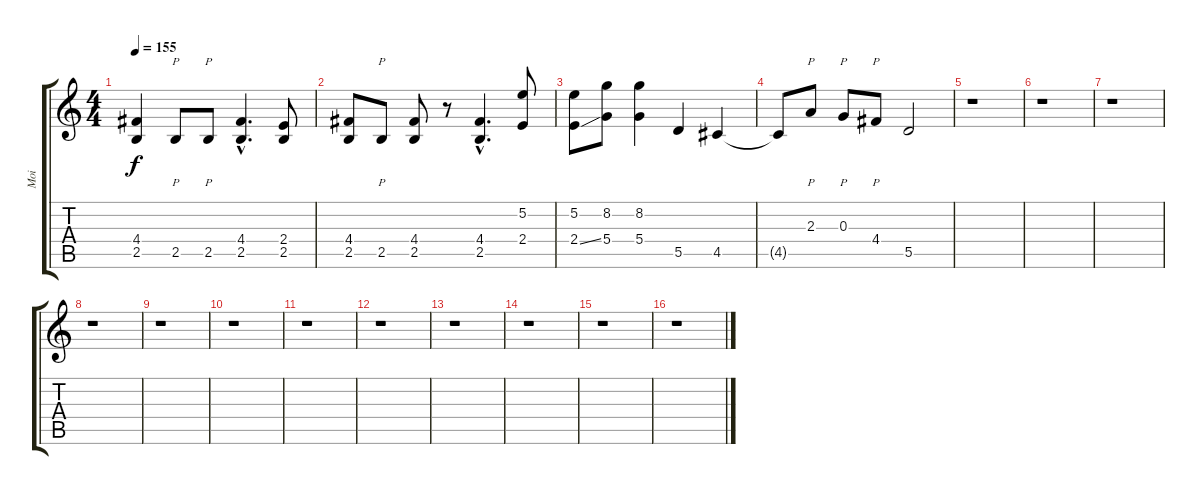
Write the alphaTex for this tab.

\track ("Moi" "Moi") {instrument distortionguitar}
\staff {score tabs}
\tuning (E4 B3 G3 D3 A2 E2) {hide}
\ts (4 4)
\tempo 155
\clef g2
\ks c
(4.4 2.5).4{dy f} 2.5.8{p} 2.5.8{p} (4.4{hac} 2.5{hac}).4{d} (2.4 2.5).8 |
(4.4 2.5).8 2.5.8{p} (4.4 2.5).8 r.8 (4.4{hac} 2.5{hac}).4{d} (5.2 2.4).8 |
(5.2 2.4{ss}).8 (8.2 5.4).8 (8.2 5.4).4 5.5.4 4.5.4 |
4.5{t}.8 2.3.8{p} 0.3.8{p} 4.4.8{p} 5.5.2 |
r.1 |
r.1 |
r.1 |
r.1 |
r.1 |
r.1 |
r.1 |
r.1 |
r.1 |
r.1 |
r.1 |
r.1
